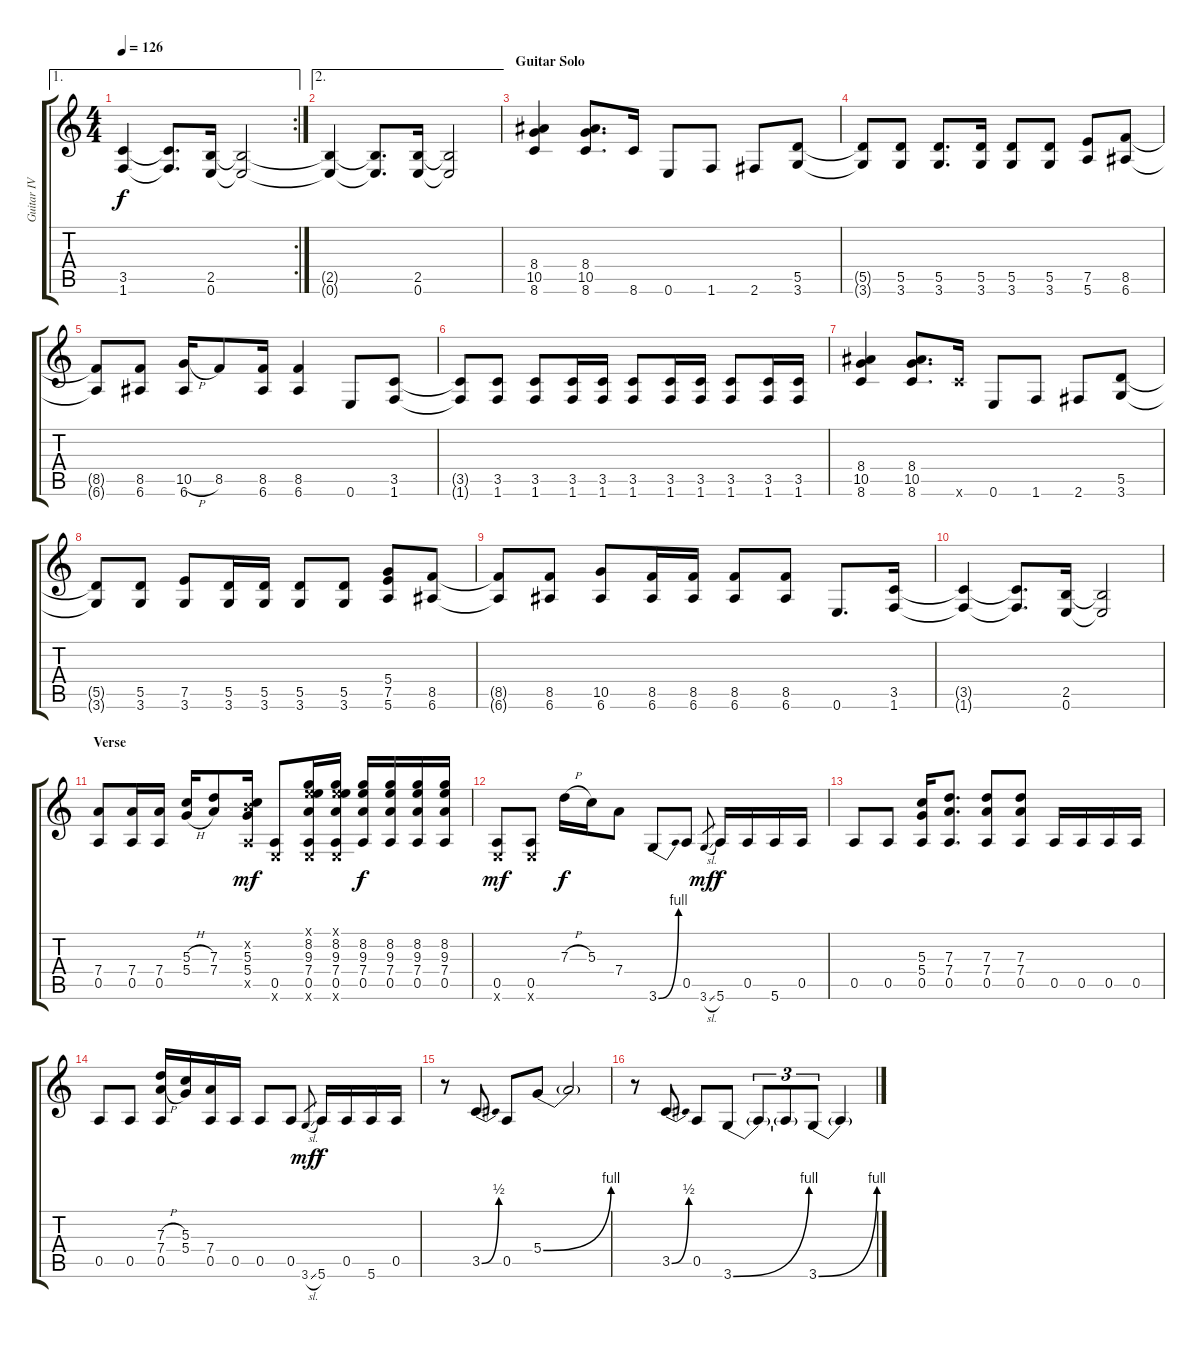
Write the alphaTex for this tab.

\track ("Guitar IV" "Guitar IV") {instrument overdrivenguitar}
\staff {score tabs}
\tuning (E4 B3 G3 D3 A2 E2) {hide}
\ae 1
\rc 2
\ts (4 4)
\tempo 126
\clef g2
\ks c
(3.5{t} 1.6{t}).4{dy f} (3.5{t} 1.6{t}).8{d} (2.5 0.6).16 (2.5{t} 0.6{t}).2 |
\ae 2
(2.5{t} 0.6{t}).4 (2.5{t} 0.6{t}).8{d} (2.5 0.6).16 (2.5{t} 0.6{t}).2 |
\section ("" "Guitar Solo")
(8.4 10.5 8.6).4 (8.4 10.5 8.6).8{d} 8.6.16 0.6.8 1.6.8 2.6.8 (5.5 3.6).8 |
(5.5{t} 3.6{t}).8 (5.5 3.6).8 (5.5 3.6).8{d} (5.5 3.6).16 (5.5 3.6).8 (5.5 3.6).8 (7.5 5.6).8 (8.5 6.6).8 |
(8.5{t} 6.6{t}).8 (8.5 6.6).8 (10.5{h} 6.6).16 8.5.8 (8.5 6.6).16 (8.5 6.6).4 0.6.8 (3.5 1.6).8 |
(3.5{t} 1.6{t}).8 (3.5 1.6).8 (3.5 1.6).8 (3.5 1.6).16 (3.5 1.6).16 (3.5 1.6).8 (3.5 1.6).16 (3.5 1.6).16 (3.5 1.6).8 (3.5 1.6).16 (3.5 1.6).16 |
(8.4 10.5 8.6).4 (8.4 10.5 8.6).8{d} 8.6{x}.16 0.6.8 1.6.8 2.6.8 (5.5 3.6).8 |
(5.5{t} 3.6{t}).8 (5.5 3.6).8 (7.5 3.6).8 (5.5 3.6).16 (5.5 3.6).16 (5.5 3.6).8 (5.5 3.6).8 (5.4 7.5 5.6).8 (8.5 6.6).8 |
(8.5{t} 6.6{t}).8 (8.5 6.6).8 (10.5 6.6).8 (8.5 6.6).16 (8.5 6.6).16 (8.5 6.6).8 (8.5 6.6).8 0.6.8{d} (3.5 1.6).16 |
(3.5{t} 1.6{t}).4 (3.5{t} 1.6{t}).8{d} (2.5 0.6).16 (2.5{t} 0.6{t}).2 |
\section ("" "Verse")
(7.4 0.5).8 (7.4 0.5).16 (7.4 0.5).16 (5.3{h} 5.4{h}).16 (7.3 7.4).8 (0.2{x} 5.3 5.4 0.5{x}).16{dy mf} (0.5 0.6{x}).8 (0.1{x} 8.2 9.3 7.4 0.5 0.6{x}).16 (0.1{x} 8.2 9.3 7.4 0.5 0.6{x}).16 (8.2 9.3 7.4 0.5).16{dy f} (8.2 9.3 7.4 0.5).16 (8.2 9.3 7.4 0.5).16 (8.2 9.3 7.4 0.5).16 |
(0.5 0.6{x}).8{dy mf} (0.5 0.6{x}).8 7.3{h}.16{dy f} 5.3.16 7.4.8 3.6{be (bend 0 0 60 4)}.8 0.5.8 3.6{sl}.8{gr dy mf} 5.6.16{dy f} 0.5.16 5.6.16 0.5.16 |
0.5.8 0.5.8 (5.3 5.4 0.5).16 (7.3 7.4 0.5).8{d} (7.3 7.4 0.5).8 (7.3 7.4 0.5).8 0.5.16 0.5.16 0.5.16 0.5.16 |
0.5.8 0.5.8 (7.3{h} 7.4{h} 0.5).16 (5.3 5.4).16 (7.4 0.5).16 0.5.16 0.5.8 0.5.8 3.6{sl}.8{gr dy mf} 5.6.16{dy f} 0.5.16 5.6.16 0.5.16 |
r.8 3.5{be (bend 0 0 60 2)}.8 0.5.8 5.4{be (bend 0 0 60 4)}.8 5.4{t}.2 |
r.8 3.5{be (bend 0 0 60 2)}.8 0.5.8 3.6{be (bend 0 0 60 4)}.8 3.6{t}.8{tu (3 2)} 3.6{t}.8{tu (3 2)} 3.6{be (bend 0 0 60 4)}.8{tu (3 2)} 3.6{t}.4
